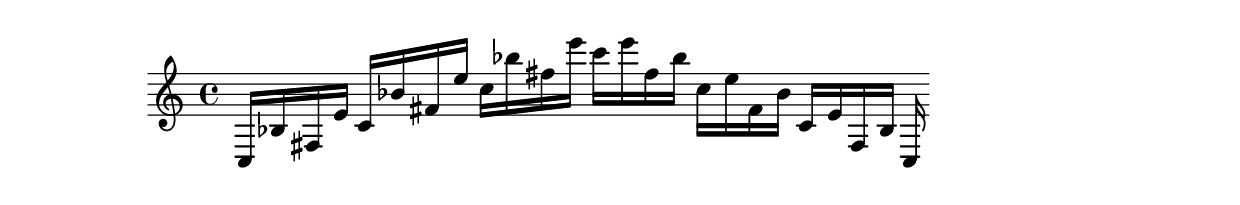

\new PianoStaff <<
\cadenzaOn
\new Staff = "right" {
\clef treble
    c16 [ bes fis e' ]
    c' [ bes' fis' e'' ]
    c'' [ bes'' fis'' e''' ]
    c''' [ e''' fis'' bes'' ]
    c'' [ e'' fis' bes' ]
    c' [ e' fis bes ]
    c
}
>>
